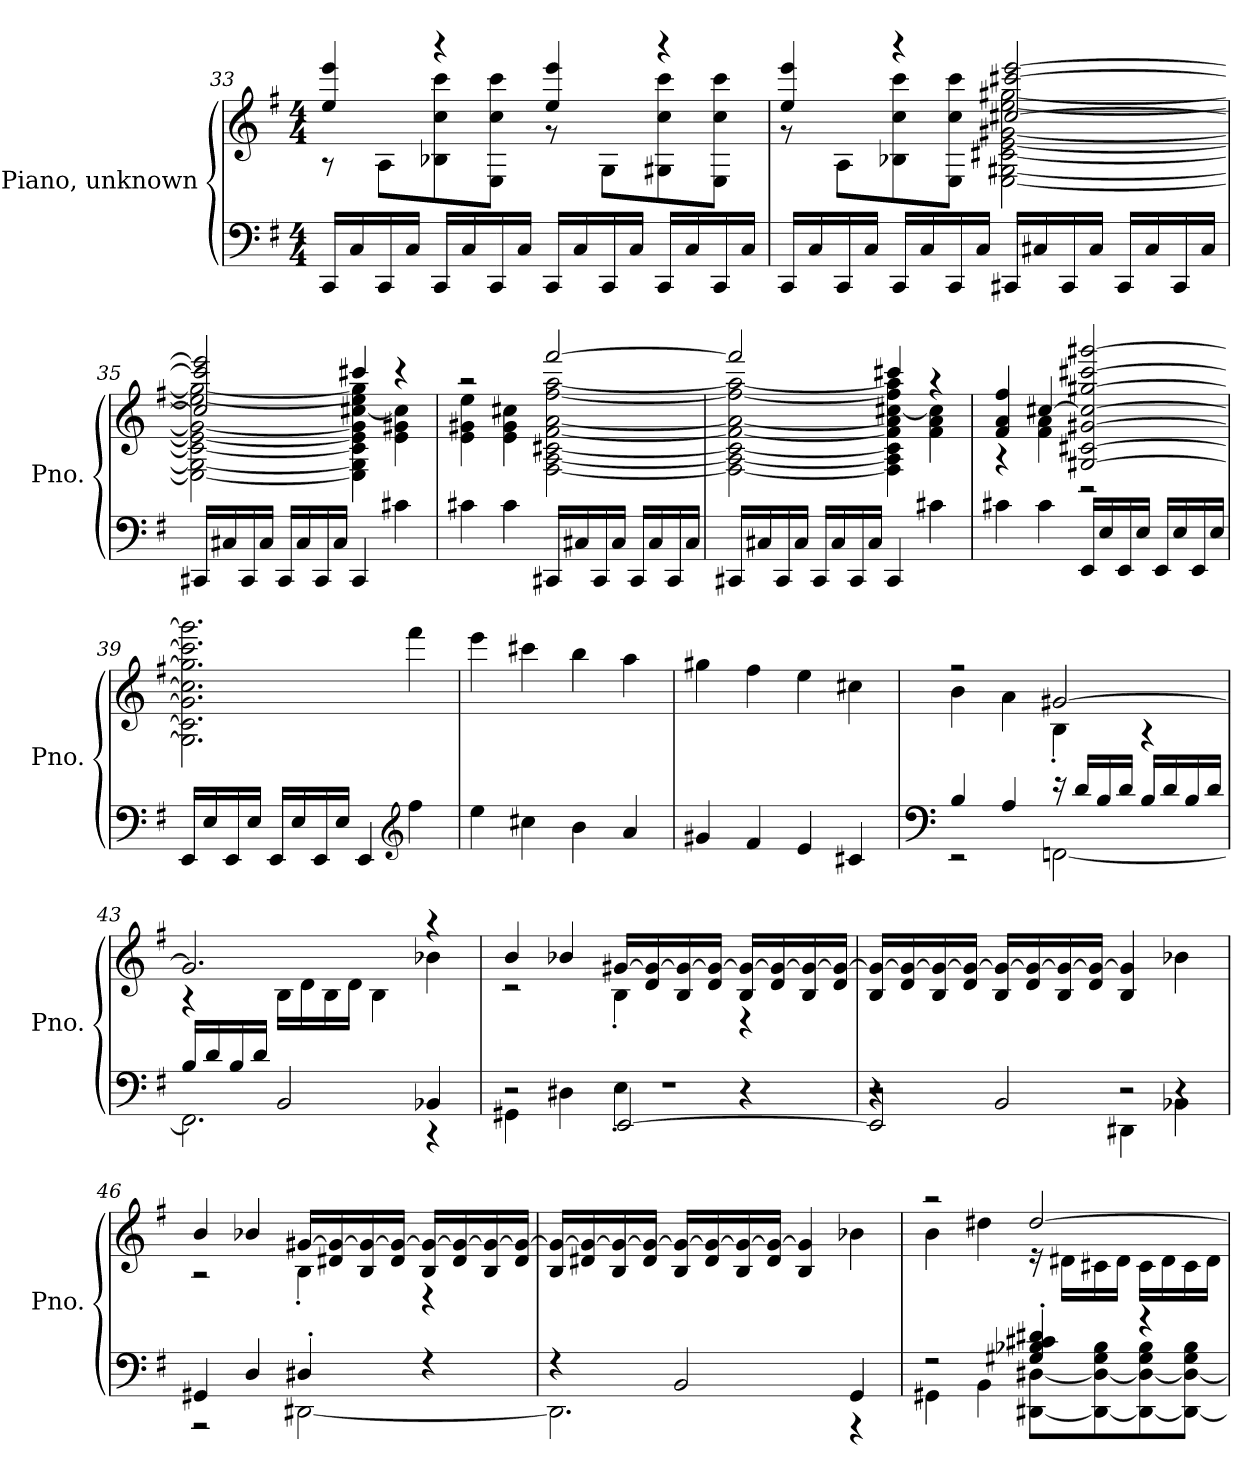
**kern	**kern
*part1	*part1
*staff2	*staff1
*I"Piano, unknown	*
*I'Pno.	*
!!LO:LB:g=z
*clefF4	*clefG2
*k[f#]	*k[f#]
*M4/4	*M4/4
=33	=33
*	*^
16CC/LL	4ee/ 4eee/	8r
16C/	.	.
16CC/	.	8A\L
16C/JJ	.	.
16CC/LL	4r	8B-X\ 8cc\ 8ccc\
16C/	.	.
16CC/	.	8E\ 8cc\ 8ccc\J
16C/JJ	.	.
16CC/LL	4ee/ 4eee/	8r
16C/	.	.
16CC/	.	8G\L
16C/JJ	.	.
16CC/LL	4r	8G#X\ 8cc\ 8ccc\
16C/	.	.
16CC/	.	8E\ 8cc\ 8ccc\J
16C/JJ	.	.
=34	=34	=34
16CC/LL	4ee/ 4eee/	8r
16C/	.	.
16CC/	.	8A\L
16C/JJ	.	.
16CC/LL	4r	8B-X\ 8cc\ 8ccc\
16C/	.	.
16CC/	.	8E\ 8cc\ 8ccc\J
16C/JJ	.	.
16CC#X/LL	[2cc#X/ [2ccc#X/ [2eee/	[2E\ [2G#X\ [2c#X\ [2e\ [2g#X\ [2ee\ [2gg#X\
16C#X/	.	.
16CC#/	.	.
16C#/JJ	.	.
16CC#/LL	.	.
16C#/	.	.
16CC#/	.	.
16C#/JJ	.	.
=35	=35	=35
16CC#X/LL	2cc#/] 2ccc#/] 2eee/]	2E\_ 2G#\_ 2c#\_ 2e\_ 2g#\_ 2ee\_ 2gg#\_
16C#X/	.	.
16CC#/	.	.
16C#/JJ	.	.
16CC#/LL	.	.
16C#/	.	.
16CC#/	.	.
16C#/JJ	.	.
4CC#/	4ccc#X/	4E\] 4G#\] 4c#\] 4e\] 4g#\] [4cc#X\ 4ee\] 4gg#\]
4c#X\	4r	4e\ 4g#X\ 4cc#\]
!!LO:LB:g=z	!!
=36	=36	=36
4c#X\	2r	4e\ 4g#X\ 4ee\
4c#\	.	4e\ 4g#\ 4cc#X\
16CC#X/LL	[2fff#/	[2F#\ [2A\ [2c#X\ [2f#\ [2a\ [2ff#\ [2aa\
16C#X/	.	.
16CC#/	.	.
16C#/JJ	.	.
16CC#/LL	.	.
16C#/	.	.
16CC#/	.	.
16C#/JJ	.	.
=37	=37	=37
16CC#X/LL	2fff#/]	2F#\_ 2A\_ 2c#\_ 2f#\_ 2a\_ 2ff#\_ 2aa\_
16C#X/	.	.
16CC#/	.	.
16C#/JJ	.	.
16CC#/LL	.	.
16C#/	.	.
16CC#/	.	.
16C#/JJ	.	.
4CC#/	4ccc#X/	4F#\] 4A\] 4c#\] 4f#\] 4a\] [4cc#X\ 4ff#\] 4aa\]
4c#X\	4r	4f#\ 4a\ 4cc#\]
=38	=38	=38
4c#X\	4f#/ 4a/ 4ff#/	4r
4c#\	[4cc#X/	4f#\ 4a\
16EE/LL	[2G#X/ [2c#X/ [2g#X/ 2cc#/_ [2gg#X/ [2ccc#X/ [2ggg#X/	2r
16E/	.	.
16EE/	.	.
16E/JJ	.	.
16EE/LL	.	.
16E/	.	.
16EE/	.	.
16E/JJ	.	.
*	*v	*v
!!LO:LB:g=z
=39	=39
16EE/LL	2.G#\] 2.c#\] 2.g#\] 2.cc#\] 2.gg#\] 2.ccc#\] 2.ggg#\]
16E/	.
16EE/	.
16E/JJ	.
16EE/LL	.
16E/	.
16EE/	.
16E/JJ	.
4EE/	.
*clefG2	*
4ff#\	4fff#\
=40	=40
4ee\	4eee\
4cc#X\	4ccc#X\
4b\	4bb\
4a/	4aa\
=41	=41
4g#X/	4gg#X\
4f#/	4ff#\
4e/	4ee\
4c#X/	4cc#X\
=42	=42
*clefF4	*
*^	*^
4B/	2r	2r	4b\
4A/	.	.	4a\
16r	[2FFn\	[2g#X/	4B'\
16d/LL	.	.	.
16B/	.	.	.
16d/JJ	.	.	.
16B/LL	.	.	4r
16d/	.	.	.
16B/	.	.	.
16d/JJ	.	.	.
!!LO:PB:g=z	!!
=43	=43	=43	=43
16B/LL	2.FF\]	2.g#/]	4r
16d/	.	.	.
16B/	.	.	.
16d/JJ	.	.	.
2BB/	.	.	16B\LL
.	.	.	16d\
.	.	.	16B\
.	.	.	16d\JJ
.	.	.	4B\
4BB-X/	4r	4r	4b-X\
=44	=44	=44	=44
*	*^	*	*
1r	4GG#X\	2r	4b/	2r
.	4D#X\	.	4b-X/	.
.	4E'\	[2EE/	[16g#X/LL	4B'\
.	.	.	16d/ 16g#/_	.
.	.	.	16B/ 16g#/_	.
.	.	.	16d/ 16g#/_JJ	.
.	4r	.	16B/ 16g#/_LL	4r
.	.	.	16d/ 16g#/_	.
.	.	.	16B/ 16g#/_	.
.	.	.	16d/ 16g#/_JJ	.
*	*	*	*v	*v
!!LO:LB:g=z
=45	=45	=45	=45
4r	2r	2EE/]	16B/ 16g#/_LL
.	.	.	16d/ 16g#/_
.	.	.	16B/ 16g#/_
.	.	.	16d/ 16g#/_JJ
2BB/	.	.	16B/ 16g#/_LL
.	.	.	16d/ 16g#/_
.	.	.	16B/ 16g#/_
.	.	.	16d/ 16g#/_JJ
.	4DD#X\	2r	4B/ 4g#/]
4r	4BB-X\	.	4b-X\
*	*v	*v	*
=46	=46	=46
*	*	*^
4GG#X/	2r	4b/	2r
4D/	.	4b-X/	.
4D#X'/	[2DD#X\	[16g#X/LL	4B'\
.	.	16d#X/ 16g#/_	.
.	.	16B/ 16g#/_	.
.	.	16d#/ 16g#/_JJ	.
4r	.	16B/ 16g#/_LL	4r
.	.	16d#/ 16g#/_	.
.	.	16B/ 16g#/_	.
.	.	16d#/ 16g#/_JJ	.
*	*	*v	*v
!!LO:LB:g=z
=47	=47	=47
4r	2.DD#\]	16B/ 16g#/_LL
.	.	16d#X/ 16g#/_
.	.	16B/ 16g#/_
.	.	16d#/ 16g#/_JJ
2BB/	.	16B/ 16g#/_LL
.	.	16d#/ 16g#/_
.	.	16B/ 16g#/_
.	.	16d#/ 16g#/_JJ
.	.	4B/ 4g#/]
4GG/	4r	4b-X\
=48	=48	=48
*	*	*^
2r	4GG#X\	2r	4b\
.	4BB\	.	4dd#X\
4G#X/' 4B-X/' 4c#X/' 4d#X/'	[8DD#X\ [8D#X\L	[2dd#/	16r
.	.	.	16d#X\LL
.	8DD#\_ 8D#\_ 8G#\ 8B-\	.	16c#X\
.	.	.	16d#\JJ
4r	8DD#\_ 8D#\_ 8G#\ 8B-\	.	16c#\LL
.	.	.	16d#\
.	8DD#\_ 8D#\_ 8G#\ 8B-\J	.	16c#\
.	.	.	16d#\JJ
*v	*v	*	*
*	*v	*v
=	=
*-	*-
